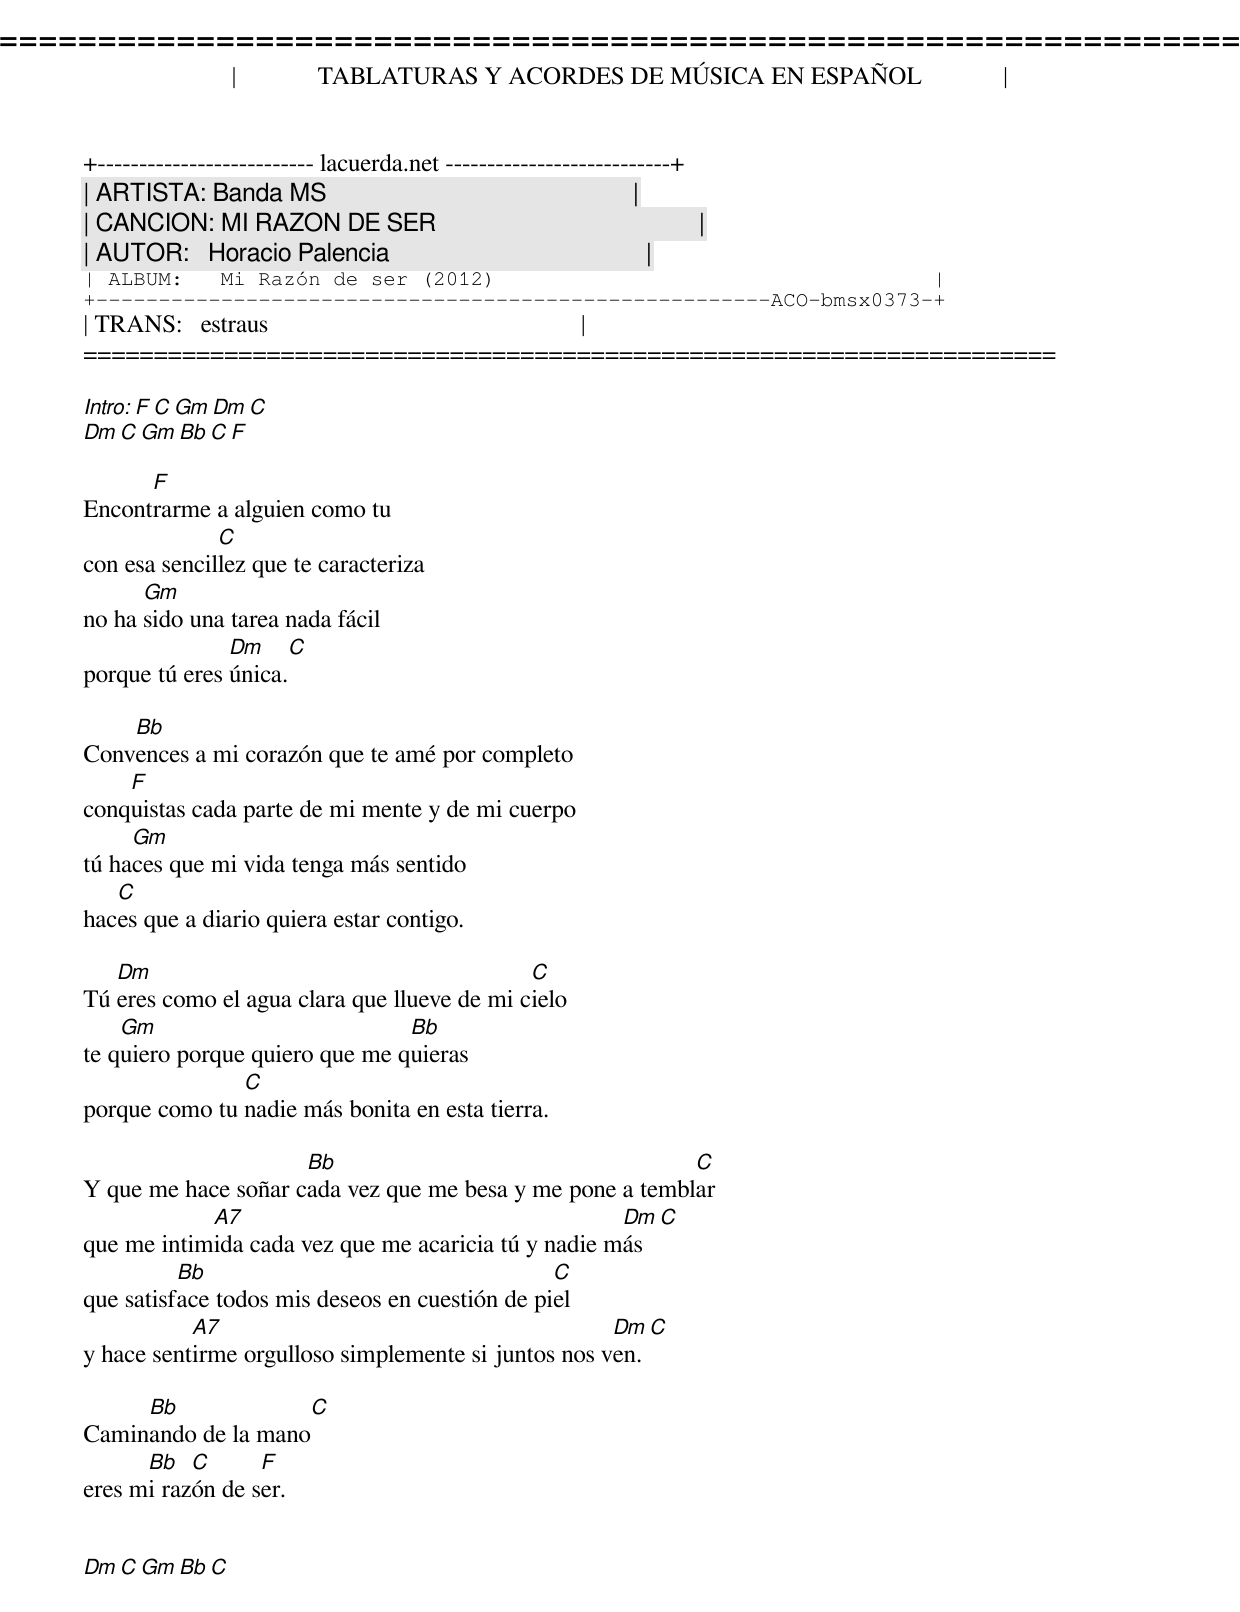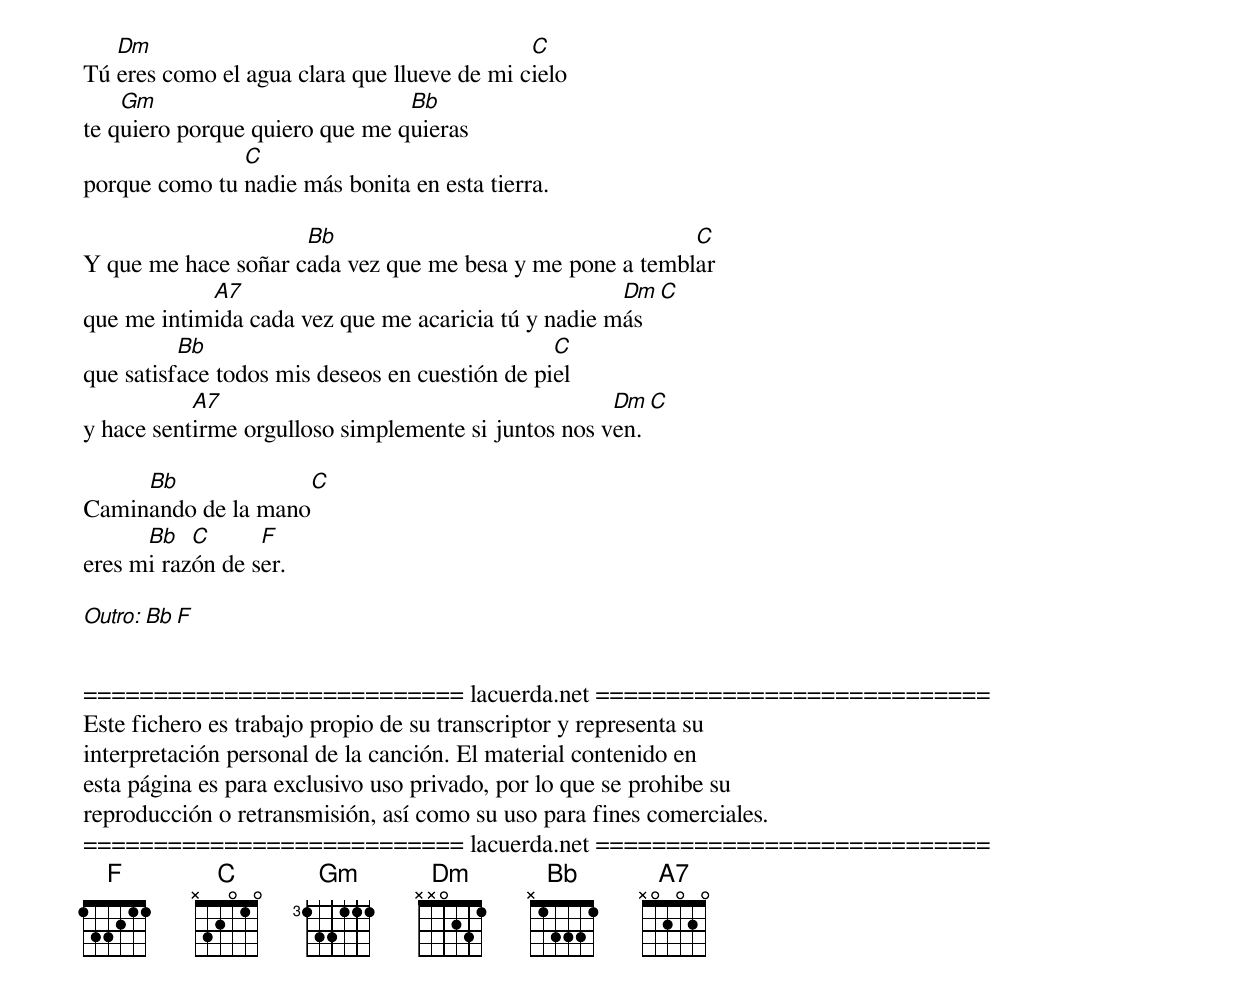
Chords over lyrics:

=====================================================================
|             TABLATURAS Y ACORDES DE MÚSICA EN ESPAÑOL             |
+-------------------------- lacuerda.net ---------------------------+
| ARTISTA: Banda MS                                                 |
| CANCION: MI RAZON DE SER                                          |
| AUTOR:   Horacio Palencia                                         |
| ALBUM:   Mi Razón de ser (2012)                                   |
+------------------------------------------------------ACO-bmsx0373-+
| TRANS:   estraus                                                  |
=====================================================================

Intro: F C Gm Dm C
       Dm C Gm Bb C F

      F
Encontrarme a alguien como tu
              C
con esa sencillez que te caracteriza
      Gm
no ha sido una tarea nada fácil
               Dm    C
porque tú eres única.

    Bb
Convences a mi corazón que te amé por completo
    F
conquistas cada parte de mi mente y de mi cuerpo
     Gm
tú haces que mi vida tenga más sentido
   C
haces que a diario quiera estar contigo.

   Dm                                        C
Tú eres como el agua clara que llueve de mi cielo
    Gm                          Bb
te quiero porque quiero que me quieras
               C
porque como tu nadie más bonita en esta tierra.

                     Bb                                   C
Y que me hace soñar cada vez que me besa y me pone a temblar
            A7                                       Dm  C
que me intimida cada vez que me acaricia tú y nadie más
          Bb                                    C
que satisface todos mis deseos en cuestión de piel
           A7                                        Dm  C
y hace sentirme orgulloso simplemente si juntos nos ven.

     Bb               C
Caminando de la mano
      Bb   C      F
eres mi razón de ser.


Dm C Gm Bb C

   Dm                                        C
Tú eres como el agua clara que llueve de mi cielo
    Gm                          Bb
te quiero porque quiero que me quieras
               C
porque como tu nadie más bonita en esta tierra.

                     Bb                                   C
Y que me hace soñar cada vez que me besa y me pone a temblar
            A7                                       Dm  C
que me intimida cada vez que me acaricia tú y nadie más
          Bb                                    C
que satisface todos mis deseos en cuestión de piel
           A7                                        Dm  C
y hace sentirme orgulloso simplemente si juntos nos ven.

     Bb               C
Caminando de la mano
      Bb   C      F
eres mi razón de ser.

Outro: Bb F


=========================== lacuerda.net ============================
Este fichero es trabajo propio de su transcriptor y representa su
interpretación personal de la canción. El material contenido en
esta página es para exclusivo uso privado, por lo que se prohibe su
reproducción o retransmisión, así como su uso para fines comerciales.
=========================== lacuerda.net ============================
